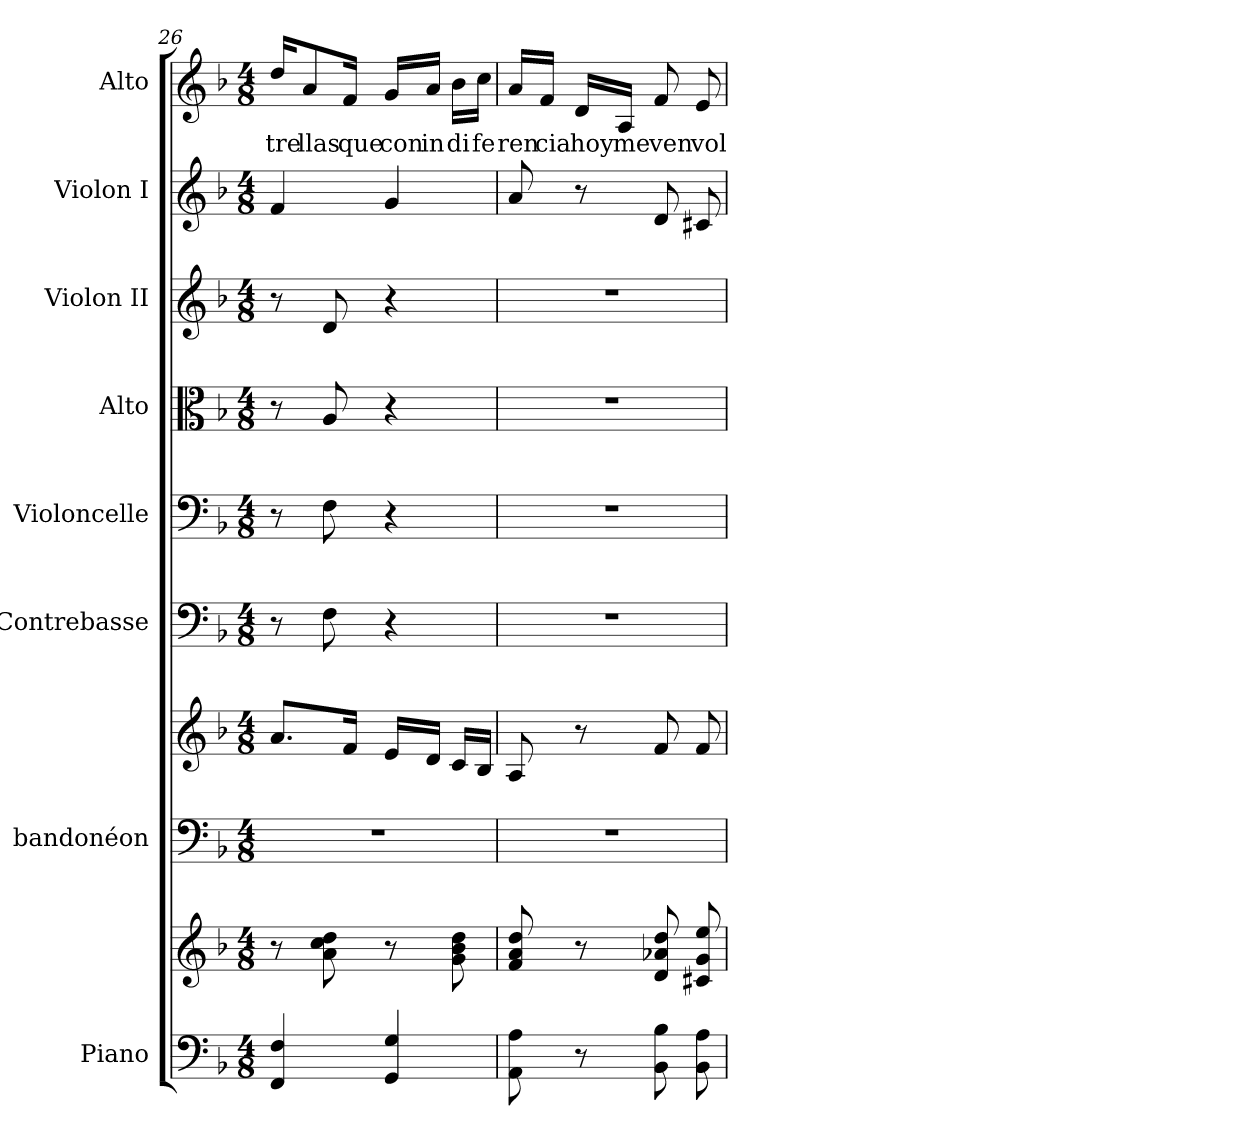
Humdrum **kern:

**kern	**kern	**kern	**kern	**kern	**kern	**kern	**kern	**kern	**kern	**text
*part8	*part8	*part7	*part7	*part6	*part5	*part4	*part3	*part2	*part1	*part1
*staff10	*staff9	*staff8	*staff7	*staff6	*staff5	*staff4	*staff3	*staff2	*staff1	*staff1
*I"Piano	*	*I"bandonéon	*	*I"Contrebasse	*I"Violoncelle	*I"Alto	*I"Violon II	*I"Violon I	*I"Alto	*
*I'Pno. 2	*	*I'bando.	*	*I'Cb.	*I'Vc.	*I'A	*I'Vln. II	*I'Vln. I	*I'A	*
*clefF4	*clefG2	*clefF4	*clefG2	*clefF4	*clefF4	*clefC3	*clefG2	*clefG2	*clefG2	*
*	*	*	*	*ITrd7c12	*	*	*	*	*	*
*k[b-]	*k[b-]	*k[b-]	*k[b-]	*k[b-]	*k[b-]	*k[b-]	*k[b-]	*k[b-]	*k[b-]	*
*d:	*d:	*d:	*d:	*d:	*d:	*d:	*d:	*d:	*d:	*
*M4/8	*M4/8	*M4/8	*M4/8	*M4/8	*M4/8	*M4/8	*M4/8	*M4/8	*M4/8	*
=26	=26	=26	=26	=26	=26	=26	=26	=26	=26	=26
!	!	!	!	!	!	!	!	!	!	!LO:LY:b
4FF/ 4F/	8r	2r	8.a/L	8r	8r	8r	8r	4f/	16dd/KL	tre
!	!	!	!	!	!	!	!	!	!	!LO:LY:b
.	.	.	.	.	.	.	.	.	8a/	llas
.	8a\ 8cc\ 8dd\	.	.	8FF\	8F\	8A/	8d/	.	.	.
!	!	!	!	!	!	!	!	!	!	!LO:LY:b
.	.	.	16f/Jk	.	.	.	.	.	16f/Jk	que
!	!	!	!	!	!	!	!	!	!	!LO:LY:b
4GG/ 4G/	8r	.	16e/LL	4r	4r	4r	4r	4g/	16g/LL	con
!	!	!	!	!	!	!	!	!	!	!LO:LY:b
.	.	.	16d/JJ	.	.	.	.	.	16a/JJ	in
!	!	!	!	!	!	!	!	!	!	!LO:LY:b
.	8g\ 8b-\ 8dd\	.	16c/LL	.	.	.	.	.	16b-\LL	di
!	!	!	!	!	!	!	!	!	!	!LO:LY:b
.	.	.	16B-/JJ	.	.	.	.	.	16cc\JJ	fe
=27	=27	=27	=27	=27	=27	=27	=27	=27	=27	=27
!	!	!	!	!	!	!	!	!	!	!LO:LY:b
8AA\ 8A\	8f/ 8a/ 8dd/	2r	8A/	2r	2r	2r	2r	8a/	16a/LL	ren
!	!	!	!	!	!	!	!	!	!	!LO:LY:b
.	.	.	.	.	.	.	.	.	16f/JJ	cia
!	!	!	!	!	!	!	!	!	!	!LO:LY:b
8r	8r	.	8r	.	.	.	.	8r	16d/LL	hoy
!	!	!	!	!	!	!	!	!	!	!LO:LY:b
.	.	.	.	.	.	.	.	.	16A/JJ	me
!	!	!	!	!	!	!	!	!	!	!LO:LY:b
8BB-\ 8B-\	8d/ 8a-X/ 8dd/	.	8f/	.	.	.	.	8d/	8f/	ven
!	!	!	!	!	!	!	!	!	!	!LO:LY:b
8BB-\ 8A\	8c#X/ 8g/ 8ee/	.	8f/	.	.	.	.	8c#X/	8e/	vol
=	=	=	=	=	=	=	=	=	=	=
*-	*-	*-	*-	*-	*-	*-	*-	*-	*-	*-
